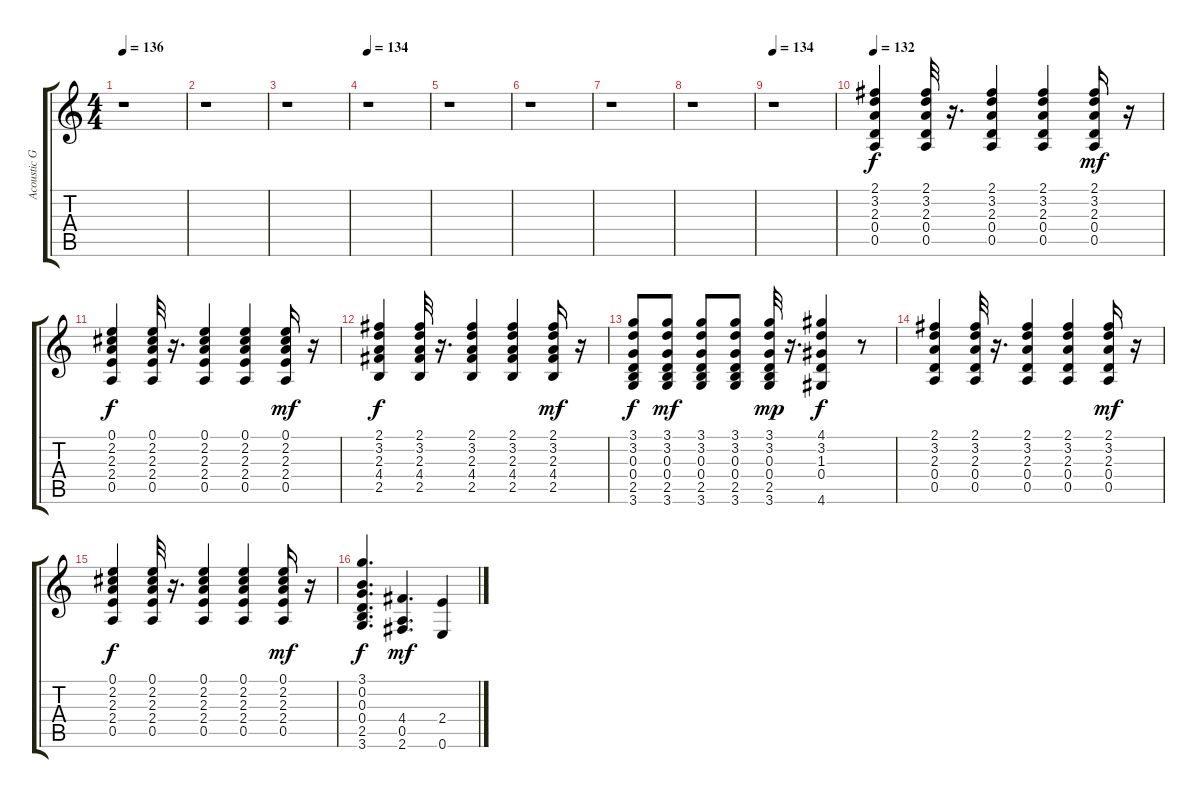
\track ("Acoustic Guitar" "Acoustic G") {instrument acousticguitarsteel}
\staff {score tabs}
\tuning (E4 B3 G3 D3 A2 E2) {hide}
\ts (4 4)
\tempo 136
\clef g2
\ks c
r.1{dy mf} |
r.1 |
r.1 |
\tempo 134
r.1 |
r.1 |
r.1 |
r.1 |
r.1 |
\tempo 134
r.1 |
\tempo 132
(2.1 3.2 2.3 0.4 0.5).4{dy f} (2.1 3.2 2.3 0.4 0.5).32 r.16{d} (2.1 3.2 2.3 0.4 0.5).4 (2.1 3.2 2.3 0.4 0.5).4 (2.1 3.2 2.3 0.4 0.5).16{dy mf} r.16 |
(0.1 2.2 2.3 2.4 0.5).4{dy f} (0.1 2.2 2.3 2.4 0.5).32 r.16{d} (0.1 2.2 2.3 2.4 0.5).4 (0.1 2.2 2.3 2.4 0.5).4 (0.1 2.2 2.3 2.4 0.5).16{dy mf} r.16 |
(2.1 3.2 2.3 4.4 2.5).4{dy f} (2.1 3.2 2.3 4.4 2.5).32 r.16{d} (2.1 3.2 2.3 4.4 2.5).4 (2.1 3.2 2.3 4.4 2.5).4 (2.1 3.2 2.3 4.4 2.5).16{dy mf} r.16 |
(3.1 3.2 0.3 0.4 2.5 3.6).8{dy f} (3.1 3.2 0.3 0.4 2.5 3.6).8{dy mf} (3.1 3.2 0.3 0.4 2.5 3.6).8 (3.1 3.2 0.3 0.4 2.5 3.6).8 (3.1 3.2 0.3 0.4 2.5 3.6).32{dy mp} r.16{d} (4.1 3.2 1.3 0.4 4.6).4{dy f} r.8 |
(2.1 3.2 2.3 0.4 0.5).4 (2.1 3.2 2.3 0.4 0.5).32 r.16{d} (2.1 3.2 2.3 0.4 0.5).4 (2.1 3.2 2.3 0.4 0.5).4 (2.1 3.2 2.3 0.4 0.5).16{dy mf} r.16 |
(0.1 2.2 2.3 2.4 0.5).4{dy f} (0.1 2.2 2.3 2.4 0.5).32 r.16{d} (0.1 2.2 2.3 2.4 0.5).4 (0.1 2.2 2.3 2.4 0.5).4 (0.1 2.2 2.3 2.4 0.5).16{dy mf} r.16 |
(3.1 0.2 0.3 0.4 2.5 3.6).4{d dy f} (4.4 0.5 2.6).4{d dy mf} (2.4 0.6).4
